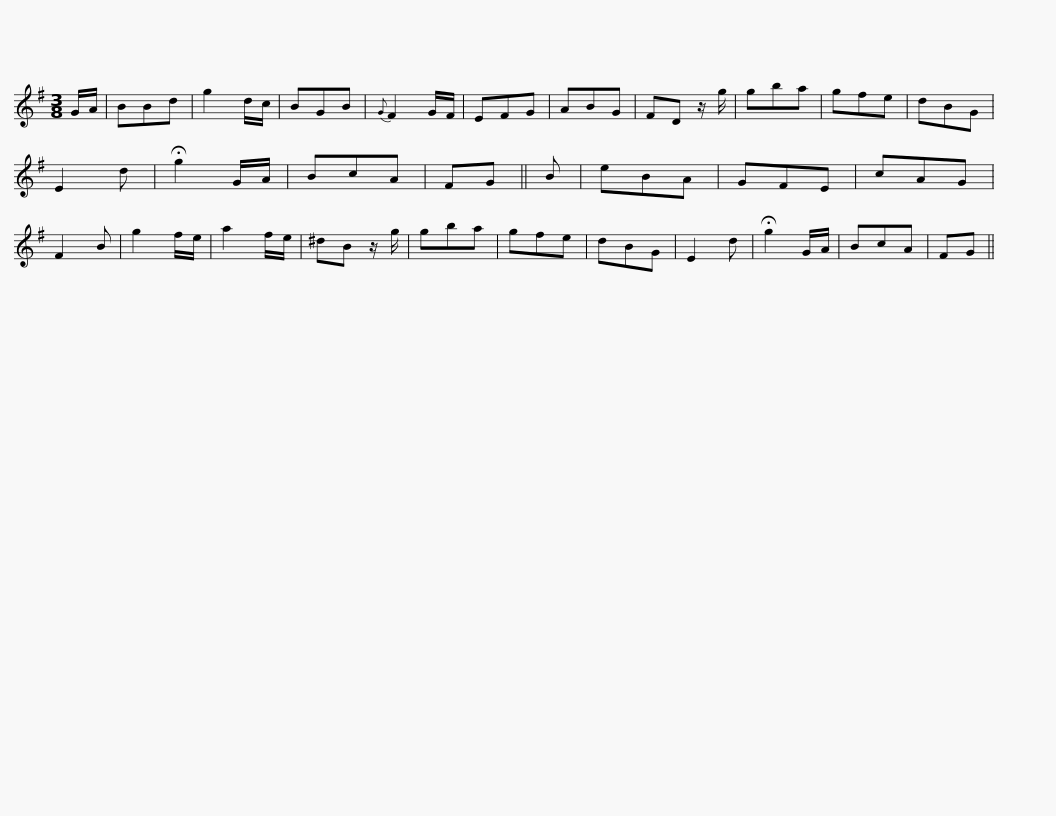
X:1
L:1/8
M:3/8
I:linebreak $
K:G
V:1 treble
V:1
 G/A/ | BBd | g2 d/c/ | BGB |{G} F2 G/F/ | %5
 EFG | ABG | FD z/ g/ | gba | gfe | %10
 dBG | E2 d | !fermata!g2 G/A/ |$ BcA | FG || %15
 B | eBA | GFE | cAG | F2 B | %20
 g2 f/e/ | a2 f/e/ | ^dB z/ g/ | gba | gfe | %25
 dBG | E2 d |$ !fermata!g2 G/A/ | BcA | FG || %30
